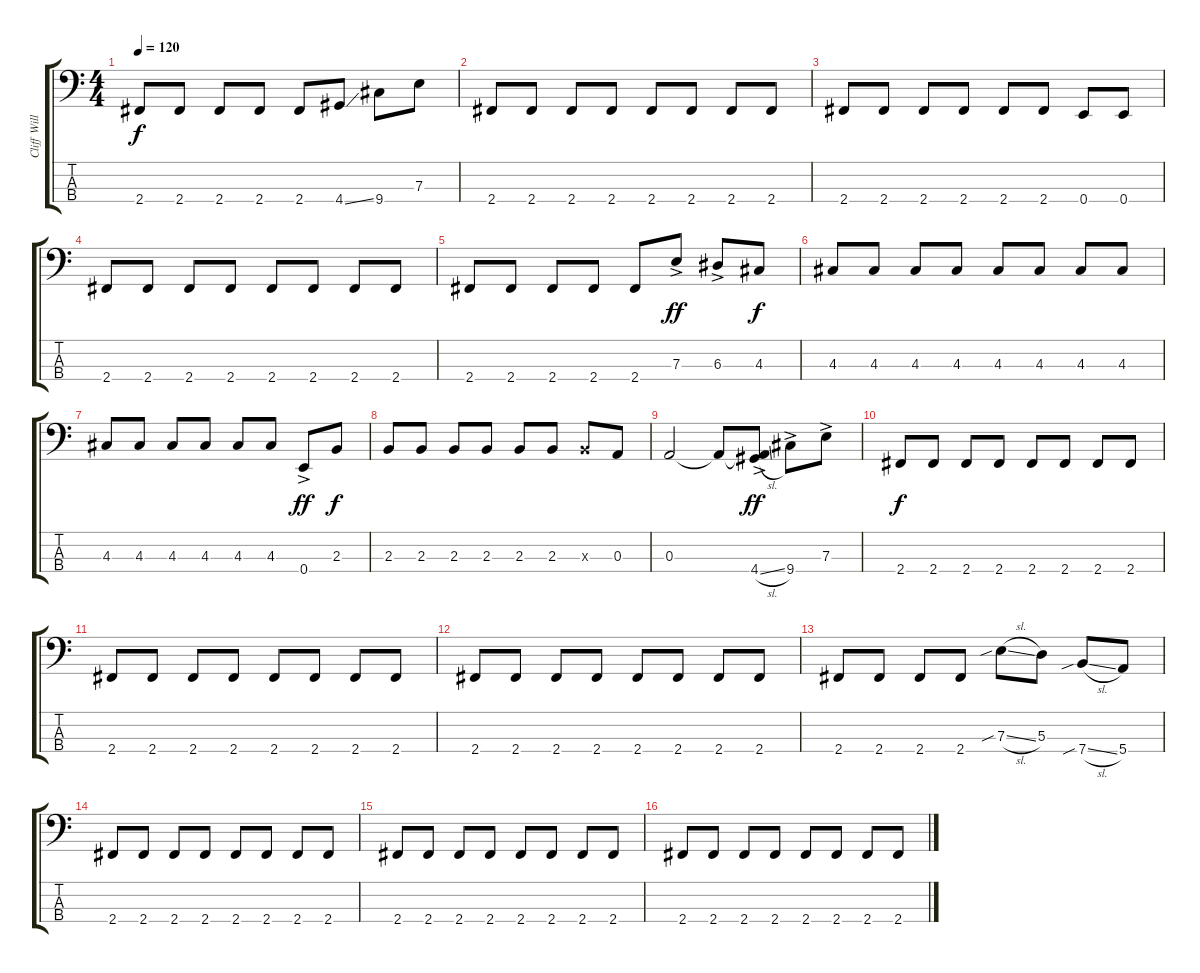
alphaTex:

\track ("Cliff Williams" "Cliff Will") {instrument electricbassfinger}
\staff {score tabs}
\tuning (G2 D2 A1 E1) {hide}
\ts (4 4)
\tempo 120
\clef f4
\ks c
2.4.8{dy f} 2.4.8 2.4.8 2.4.8 2.4.8 4.4{ss}.8 9.4.8 7.3.8 |
2.4.8 2.4.8 2.4.8 2.4.8 2.4.8 2.4.8 2.4.8 2.4.8 |
2.4.8 2.4.8 2.4.8 2.4.8 2.4.8 2.4.8 0.4.8 0.4.8 |
2.4.8 2.4.8 2.4.8 2.4.8 2.4.8 2.4.8 2.4.8 2.4.8 |
2.4.8 2.4.8 2.4.8 2.4.8 2.4.8 7.3{ac}.8{dy ff} 6.3{ac}.8 4.3.8{dy f} |
4.3.8 4.3.8 4.3.8 4.3.8 4.3.8 4.3.8 4.3.8 4.3.8 |
4.3.8 4.3.8 4.3.8 4.3.8 4.3.8 4.3.8 0.4{ac}.8{dy ff} 2.3.8{dy f} |
2.3.8 2.3.8 2.3.8 2.3.8 2.3.8 2.3.8 2.3{x}.8 0.3.8 |
0.3.2 0.3{t}.8 (0.3{t} 4.4{sl ac}).8{dy ff} 9.4{ac}.8 7.3{ac}.8 |
2.4.8{dy f} 2.4.8 2.4.8 2.4.8 2.4.8 2.4.8 2.4.8 2.4.8 |
2.4.8 2.4.8 2.4.8 2.4.8 2.4.8 2.4.8 2.4.8 2.4.8 |
2.4.8 2.4.8 2.4.8 2.4.8 2.4.8 2.4.8 2.4.8 2.4.8 |
2.4.8 2.4.8 2.4.8 2.4.8 7.3{sib sl}.8 5.3.8 7.4{sib sl}.8 5.4.8 |
2.4.8 2.4.8 2.4.8 2.4.8 2.4.8 2.4.8 2.4.8 2.4.8 |
2.4.8 2.4.8 2.4.8 2.4.8 2.4.8 2.4.8 2.4.8 2.4.8 |
2.4.8 2.4.8 2.4.8 2.4.8 2.4.8 2.4.8 2.4.8 2.4.8
